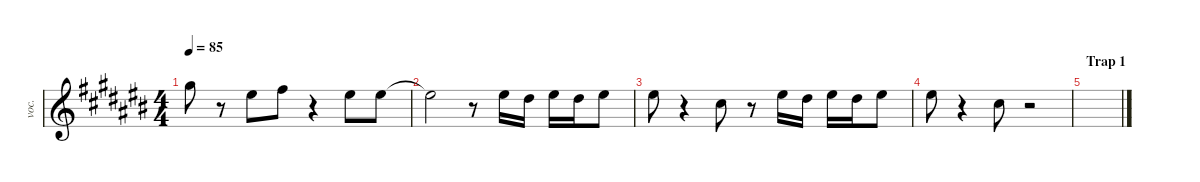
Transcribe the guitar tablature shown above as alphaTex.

\defaultSystemsLayout 4
\hideDynamics
\bracketExtendMode nobrackets
\otherSystemsTrackNameOrientation horizontal
\track ("Vocals" "voc.") {instrument acousticgrandpiano}
\staff {score}
\tuning (E4 B3 G3 D3 A2 E2)
\ts (4 4)
\tempo 85
\clef g2
\ks a#minor
16.1{acc #}.8{dy mf beam Down} r.8{beam Down} 13.1{acc #}.8{beam Down} 14.1{acc #}.8{beam Down} r.4{beam Down} 13.1{acc #}.8{beam Down} 13.1{acc #}.8{beam Down} |
13.1{t acc #}.2{beam Down} r.8{beam Down} 13.1{acc #}.16{beam Down} 11.1{acc #}.16{beam Down} 13.1{acc #}.16{beam Down} 11.1{acc #}.16{beam Down} 13.1{acc #}.8{beam Down} |
13.1{acc #}.8{beam Down} r.4{beam Down} 9.1{acc #}.8{beam Down} r.8{beam Down} 13.1{acc #}.16{beam Down} 11.1{acc #}.16{beam Down} 13.1{acc #}.16{beam Down} 11.1{acc #}.16{beam Down} 13.1{acc #}.8{beam Down} |
13.1{acc #}.8{beam Down} r.4{beam Down} 9.1{acc #}.8{beam Down} r.2{beam Down} |
\section ("" "Trap 1")
